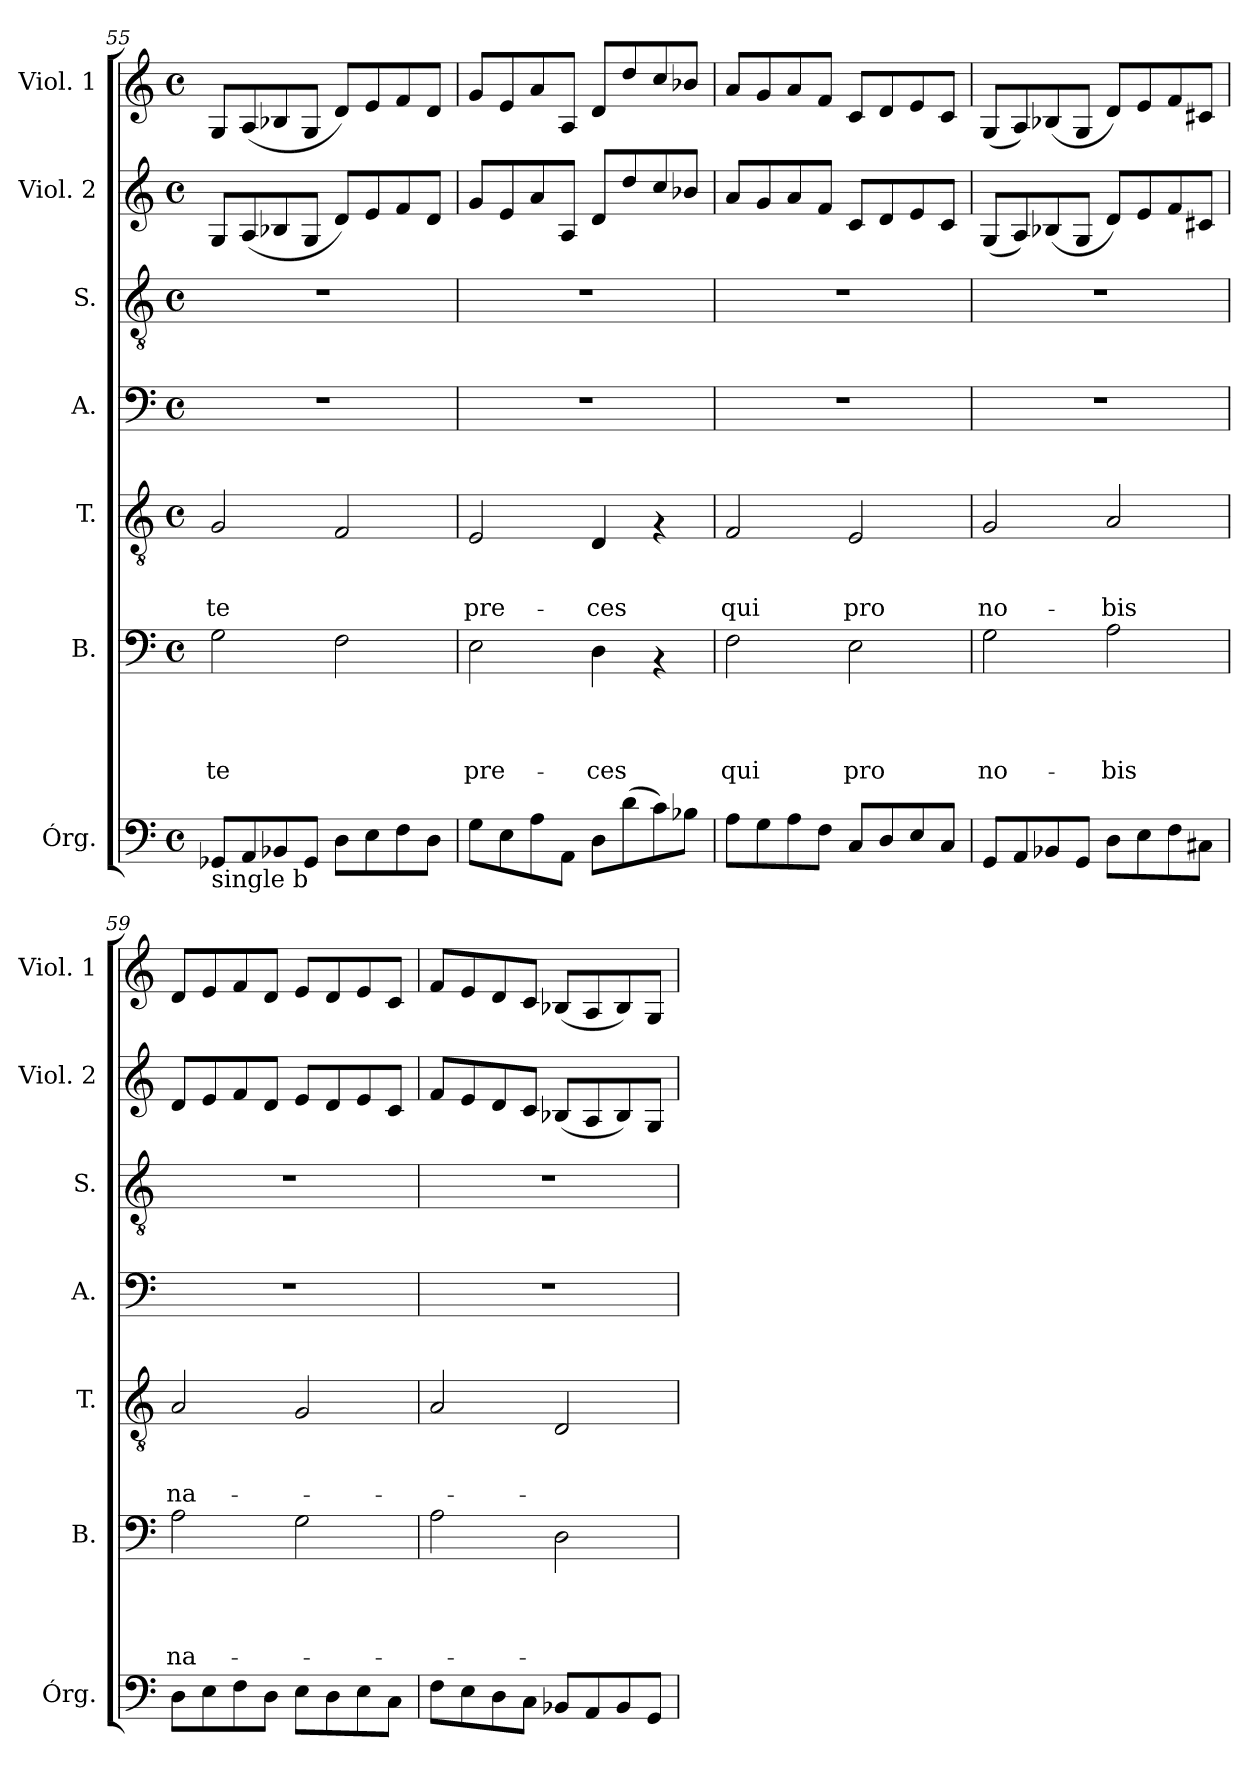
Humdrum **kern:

**kern	**kern	**text	**text	**text	**text	**kern	**text	**text	**text	**kern	**kern	**kern	**kern
*part7	*part6	*part6	*part6	*part6	*part6	*part5	*part5	*part5	*part5	*part4	*part3	*part2	*part1
*staff7	*staff6	*staff6	*staff6	*staff6	*staff6	*staff5	*staff5	*staff5	*staff5	*staff4	*staff3	*staff2	*staff1
*I"Órg.	*I"B.	*	*	*	*	*I"T.	*	*	*	*I"A.	*I"S.	*I"Viol. 2	*I"Viol. 1
*I'Órg.	*I'B.	*	*	*	*	*I'T.	*	*	*	*I'A.	*I'S.	*I'Viol. 2	*I'Viol. 1
*clefF4	*clefF4	*	*	*	*	*clefGv2	*	*	*	*clefF4	*clefGv2	*clefG2	*clefG2
*k[]	*k[]	*	*	*	*	*k[]	*	*	*	*k[]	*k[]	*k[]	*k[]
*C:	*C:	*	*	*	*	*C:	*	*	*	*C:	*C:	*C:	*C:
*M4/4	*M4/4	*	*	*	*	*M4/4	*	*	*	*M4/4	*M4/4	*M4/4	*M4/4
*met(c)	*met(c)	*	*	*	*	*met(c)	*	*	*	*met(c)	*met(c)	*met(c)	*met(c)
=55	=55	=55	=55	=55	=55	=55	=55	=55	=55	=55	=55	=55	=55
!LO:TX:b:t=single b	!	!	!	!	!	!	!	!	!	!	!	!	!
!	!	!	!	!	!LO:LY:b	!	!	!	!LO:LY:b	!	!	!	!
8GG-</L	2G\	.	.	.	te	2G/	.	.	te	1r	1r	8G/L	8G/L
8AA/	.	.	.	.	.	.	.	.	.	.	.	(>8A/	(>8A/
8BB-X/	.	.	.	.	.	.	.	.	.	.	.	8B-X/	8B-X/
8GG-/J	.	.	.	.	.	.	.	.	.	.	.	8G/J	8G/J
8D<\L	2F\	.	.	.	.	2F/	.	.	.	.	.	8d/L)	8d/L)
8E\	.	.	.	.	.	.	.	.	.	.	.	8e/	8e/
8F\	.	.	.	.	.	.	.	.	.	.	.	8f/	8f/
8D\J	.	.	.	.	.	.	.	.	.	.	.	8d/J	8d/J
=56	=56	=56	=56	=56	=56	=56	=56	=56	=56	=56	=56	=56	=56
!	!	!	!	!	!LO:LY:b	!	!	!	!LO:LY:b	!	!	!	!
8G\L	2E\	.	.	.	pre-	2E/	.	.	pre-	1r	1r	8g/L	8g/L
8E\	.	.	.	.	.	.	.	.	.	.	.	8e/	8e/
8A\	.	.	.	.	.	.	.	.	.	.	.	8a/	8a/
8AA\J	.	.	.	.	.	.	.	.	.	.	.	8A/J	8A/J
!	!	!	!	!	!LO:LY:b	!	!	!	!LO:LY:b	!	!	!	!
8D\L	4D\	.	.	.	-ces	4D/	.	.	-ces	.	.	8d/L	8d/L
(<8d\	.	.	.	.	.	.	.	.	.	.	.	8dd/	8dd/
8c\)	4rAA	.	.	.	.	4rF	.	.	.	.	.	8cc/	8cc/
8B-X\J	.	.	.	.	.	.	.	.	.	.	.	8b-X/J	8b-X/J
=57	=57	=57	=57	=57	=57	=57	=57	=57	=57	=57	=57	=57	=57
!	!	!	!	!	!LO:LY:b	!	!	!	!LO:LY:b	!	!	!	!
8A\L	2F\	.	.	.	qui	2F/	.	.	qui	1r	1r	8a/L	8a/L
8G\	.	.	.	.	.	.	.	.	.	.	.	8g/	8g/
8A\	.	.	.	.	.	.	.	.	.	.	.	8a/	8a/
8F\J	.	.	.	.	.	.	.	.	.	.	.	8f/J	8f/J
!	!	!	!	!	!LO:LY:b	!	!	!	!LO:LY:b	!	!	!	!
8C</L	2E\	.	.	.	pro	2E/	.	.	pro	.	.	8c/L	8c/L
8D/	.	.	.	.	.	.	.	.	.	.	.	8d/	8d/
8E/	.	.	.	.	.	.	.	.	.	.	.	8e/	8e/
8C/J	.	.	.	.	.	.	.	.	.	.	.	8c/J	8c/J
!!LO:LB:g=z
=58	=58	=58	=58	=58	=58	=58	=58	=58	=58	=58	=58	=58	=58
!	!	!	!	!	!LO:LY:b	!	!	!	!LO:LY:b	!	!	!	!
8GG</L	2G\	.	.	.	no-	2G/	.	.	no-	1r	1r	(>8G/L	(>8G/L
8AA/	.	.	.	.	.	.	.	.	.	.	.	8A/)	8A/)
8BB-X/	.	.	.	.	.	.	.	.	.	.	.	(>8B-X/	(>8B-X/
8GG/J	.	.	.	.	.	.	.	.	.	.	.	8G/J	8G/J
!	!	!	!	!	!LO:LY:b	!	!	!	!LO:LY:b	!	!	!	!
8D<\L	2A\	.	.	.	-bis	2A/	.	.	-bis	.	.	8d/L)	8d/L)
8E\	.	.	.	.	.	.	.	.	.	.	.	8e/	8e/
8F\	.	.	.	.	.	.	.	.	.	.	.	8f/	8f/
8C#X\J	.	.	.	.	.	.	.	.	.	.	.	8c#X/J	8c#X/J
=59	=59	=59	=59	=59	=59	=59	=59	=59	=59	=59	=59	=59	=59
!	!	!	!	!	!LO:LY:b	!	!	!	!LO:LY:b	!	!	!	!
8D\L	2A\	.	.	.	na-	2A/	.	.	na-	1r	1r	8d/L	8d/L
8E\	.	.	.	.	.	.	.	.	.	.	.	8e/	8e/
8F\	.	.	.	.	.	.	.	.	.	.	.	8f/	8f/
8D\J	.	.	.	.	.	.	.	.	.	.	.	8d/J	8d/J
8E\L	2G\	.	.	.	.	2G/	.	.	.	.	.	8e/L	8e/L
8D\	.	.	.	.	.	.	.	.	.	.	.	8d/	8d/
8E\	.	.	.	.	.	.	.	.	.	.	.	8e/	8e/
8C\J	.	.	.	.	.	.	.	.	.	.	.	8c/J	8c/J
=60	=60	=60	=60	=60	=60	=60	=60	=60	=60	=60	=60	=60	=60
8F<\L	2A\	.	.	.	.	2A/	.	.	.	1r	1r	8f/L	8f/L
8E\	.	.	.	.	.	.	.	.	.	.	.	8e/	8e/
8D\	.	.	.	.	.	.	.	.	.	.	.	8d/	8d/
8C\J	.	.	.	.	.	.	.	.	.	.	.	8c/J	8c/J
8BB-X/L	2D\	.	.	.	.	2D/	.	.	.	.	.	(>8B-X/L	(>8B-X/L
8AA/	.	.	.	.	.	.	.	.	.	.	.	8A/	8A/
8BB-/	.	.	.	.	.	.	.	.	.	.	.	8B-/)	8B-/)
8GG/J	.	.	.	.	.	.	.	.	.	.	.	8G/J	8G/J
=	=	=	=	=	=	=	=	=	=	=	=	=	=
*-	*-	*-	*-	*-	*-	*-	*-	*-	*-	*-	*-	*-	*-
